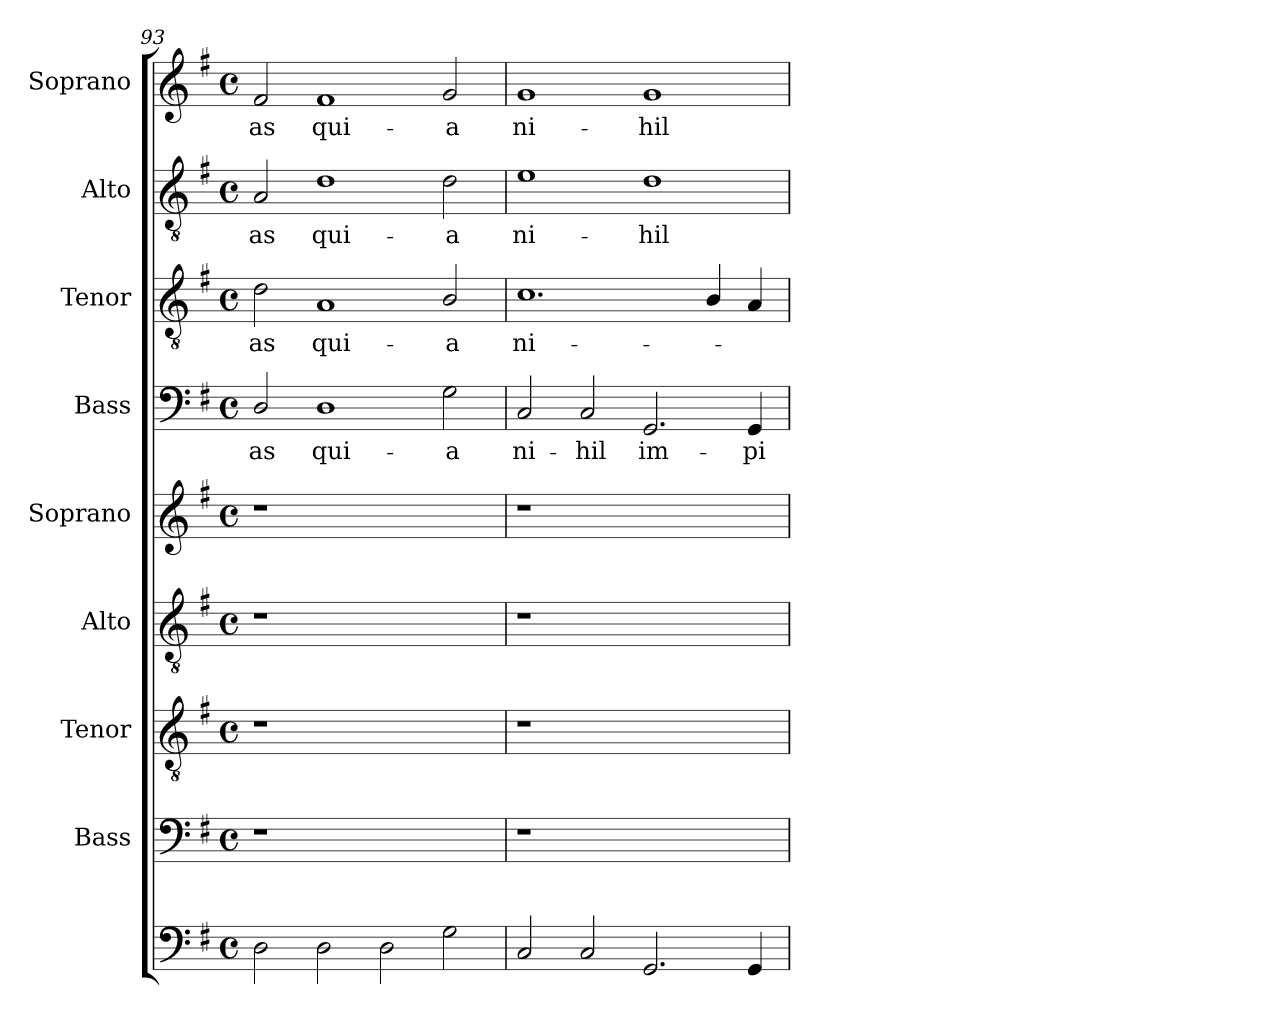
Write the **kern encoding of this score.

**kern	**kern	**kern	**kern	**kern	**kern	**text	**kern	**text	**kern	**text	**kern	**text
*part9	*part8	*part7	*part6	*part5	*part4	*part4	*part3	*part3	*part2	*part2	*part1	*part1
*staff9	*staff8	*staff7	*staff6	*staff5	*staff4	*staff4	*staff3	*staff3	*staff2	*staff2	*staff1	*staff1
*I""Violón y contrabajo"	*I"Bass	*I"Tenor	*I"Alto	*I"Soprano	*I"Bass	*	*I"Tenor	*	*I"Alto	*	*I"Soprano	*
*I'Cont.	*I'B.	*I'T.	*I'A.	*I'S.	*I'B.	*	*I'T.	*	*I'A.	*	*I'S.	*
*clefF4	*clefF4	*clefGv2	*clefGv2	*clefG2	*clefF4	*	*clefGv2	*	*clefGv2	*	*clefG2	*
*	*	*ITrd7c12	*ITrd7c12	*	*	*	*ITrd7c12	*	*ITrd7c12	*	*	*
*k[f#]	*k[f#]	*k[f#]	*k[f#]	*k[f#]	*k[f#]	*	*k[f#]	*	*k[f#]	*	*k[f#]	*
*G:	*G:	*G:	*G:	*G:	*G:	*	*G:	*	*G:	*	*G:	*
*M4/4	*M4/4	*M4/4	*M4/4	*M4/4	*M4/4	*	*M4/4	*	*M4/4	*	*M4/4	*
*met(c)	*met(c)	*met(c)	*met(c)	*met(c)	*met(c)	*	*met(c)	*	*met(c)	*	*met(c)	*
=93	=93	=93	=93	=93	=93	=93	=93	=93	=93	=93	=93	=93
!	!LO:N:vis=1	!LO:N:vis=1	!LO:N:vis=1	!LO:N:vis=1	!	!	!	!	!	!	!	!
!	!	!	!	!	!	!LO:LY:b:color=#000000	!	!	!	!	!	!
!	!	!	!	!	!	!	!	!LO:LY:b:color=#000000	!	!	!	!
!	!	!	!	!	!	!	!	!	!	!LO:LY:b:color=#000000	!	!
!	!	!	!	!	!	!	!	!	!	!	!	!LO:LY:b:color=#000000
2Di\	1r	1r	1r	1r	2Di/	-as	2Di\	-as	2AAi/	-as	2f#i/	-as
!	!	!	!	!	!	!LO:LY:b:color=#000000	!	!	!	!	!	!
!	!	!	!	!	!	!	!	!LO:LY:b:color=#000000	!	!	!	!
!	!	!	!	!	!	!	!	!	!	!LO:LY:b:color=#000000	!	!
!	!	!	!	!	!	!	!	!	!	!	!	!LO:LY:b:color=#000000
2Di\	.	.	.	.	1Di	qui-	1AAi	qui-	1Di	qui-	1f#i	qui-
2Di\	1ryy	1ryy	1ryy	1ryy	.	.	.	.	.	.	.	.
!	!	!	!	!	!	!LO:LY:b:color=#000000	!	!	!	!	!	!
!	!	!	!	!	!	!	!	!LO:LY:b:color=#000000	!	!	!	!
!	!	!	!	!	!	!	!	!	!	!LO:LY:b:color=#000000	!	!
!	!	!	!	!	!	!	!	!	!	!	!	!LO:LY:b:color=#000000
2Gi\	.	.	.	.	2Gi\	-a	2BBi/	-a	2Di\	-a	2gi/	-a
=94	=94	=94	=94	=94	=94	=94	=94	=94	=94	=94	=94	=94
!	!LO:N:vis=1	!LO:N:vis=1	!LO:N:vis=1	!LO:N:vis=1	!	!	!	!	!	!	!	!
!	!	!	!	!	!	!LO:LY:b:color=#000000	!	!	!	!	!	!
!	!	!	!	!	!	!	!	!LO:LY:b:color=#000000	!	!	!	!
!	!	!	!	!	!	!	!	!	!	!LO:LY:b:color=#000000	!	!
!	!	!	!	!	!	!	!	!	!	!	!	!LO:LY:b:color=#000000
2Ci/	1r	1r	1r	1r	2Ci/	ni-	1.Ci	ni-	1Ei	ni-	1gi	ni-
!	!	!	!	!	!	!LO:LY:b:color=#000000	!	!	!	!	!	!
2Ci/	.	.	.	.	2Ci/	-hil	.	.	.	.	.	.
!	!	!	!	!	!	!LO:LY:b:color=#000000	!	!	!	!	!	!
!	!	!	!	!	!	!	!	!	!	!LO:LY:b:color=#000000	!	!
!	!	!	!	!	!	!	!	!	!	!	!	!LO:LY:b:color=#000000
2.GGi/	1ryy	1ryy	1ryy	1ryy	2.GGi/	im-	.	.	1Di	-hil	1gi	-hil
.	.	.	.	.	.	.	4BBi/	.	.	.	.	.
!	!	!	!	!	!	!LO:LY:b:color=#000000	!	!	!	!	!	!
4GGi/	.	.	.	.	4GGi/	-pi-	4AAi/	.	.	.	.	.
=	=	=	=	=	=	=	=	=	=	=	=	=
*-	*-	*-	*-	*-	*-	*-	*-	*-	*-	*-	*-	*-
